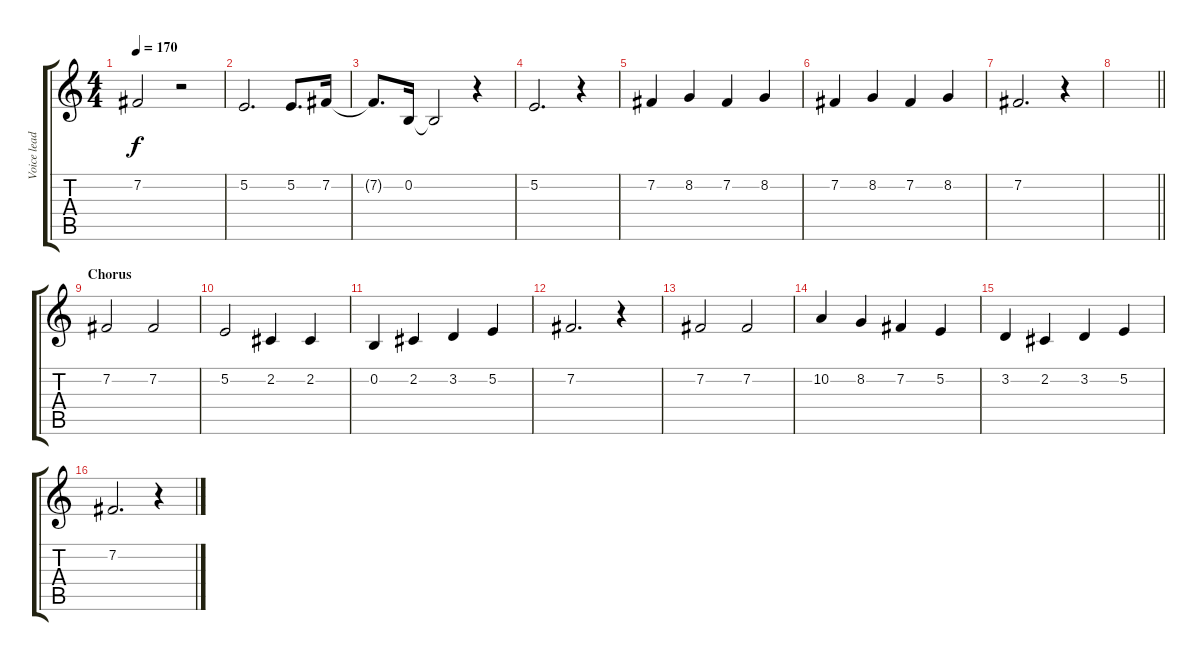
\track ("Voice lead" "Voice lead") {instrument tenorsax}
\staff {score tabs}
\tuning (E4 B3 G3 D3 A2 E2) {hide}
\ts (4 4)
\tempo 170
\clef g2
\ks c
7.2{t}.2{dy f} r.2 |
5.2.2{d} 5.2.8{d} 7.2.16 |
7.2{t}.8{d} 0.2.16 0.2{t}.2 r.4 |
5.2.2{d} r.4 |
7.2.4 8.2.4 7.2.4 8.2.4 |
7.2.4 8.2.4 7.2.4 8.2.4 |
7.2.2{d} r.4 |
\barLineRight lightlight
|
\section ("" "Chorus")
7.2.2 7.2.2 |
5.2.2 2.2.4 2.2.4 |
0.2.4 2.2.4 3.2.4 5.2.4 |
7.2.2{d} r.4 |
7.2.2 7.2.2 |
10.2.4 8.2.4 7.2.4 5.2.4 |
3.2.4 2.2.4 3.2.4 5.2.4 |
7.2.2{d} r.4
